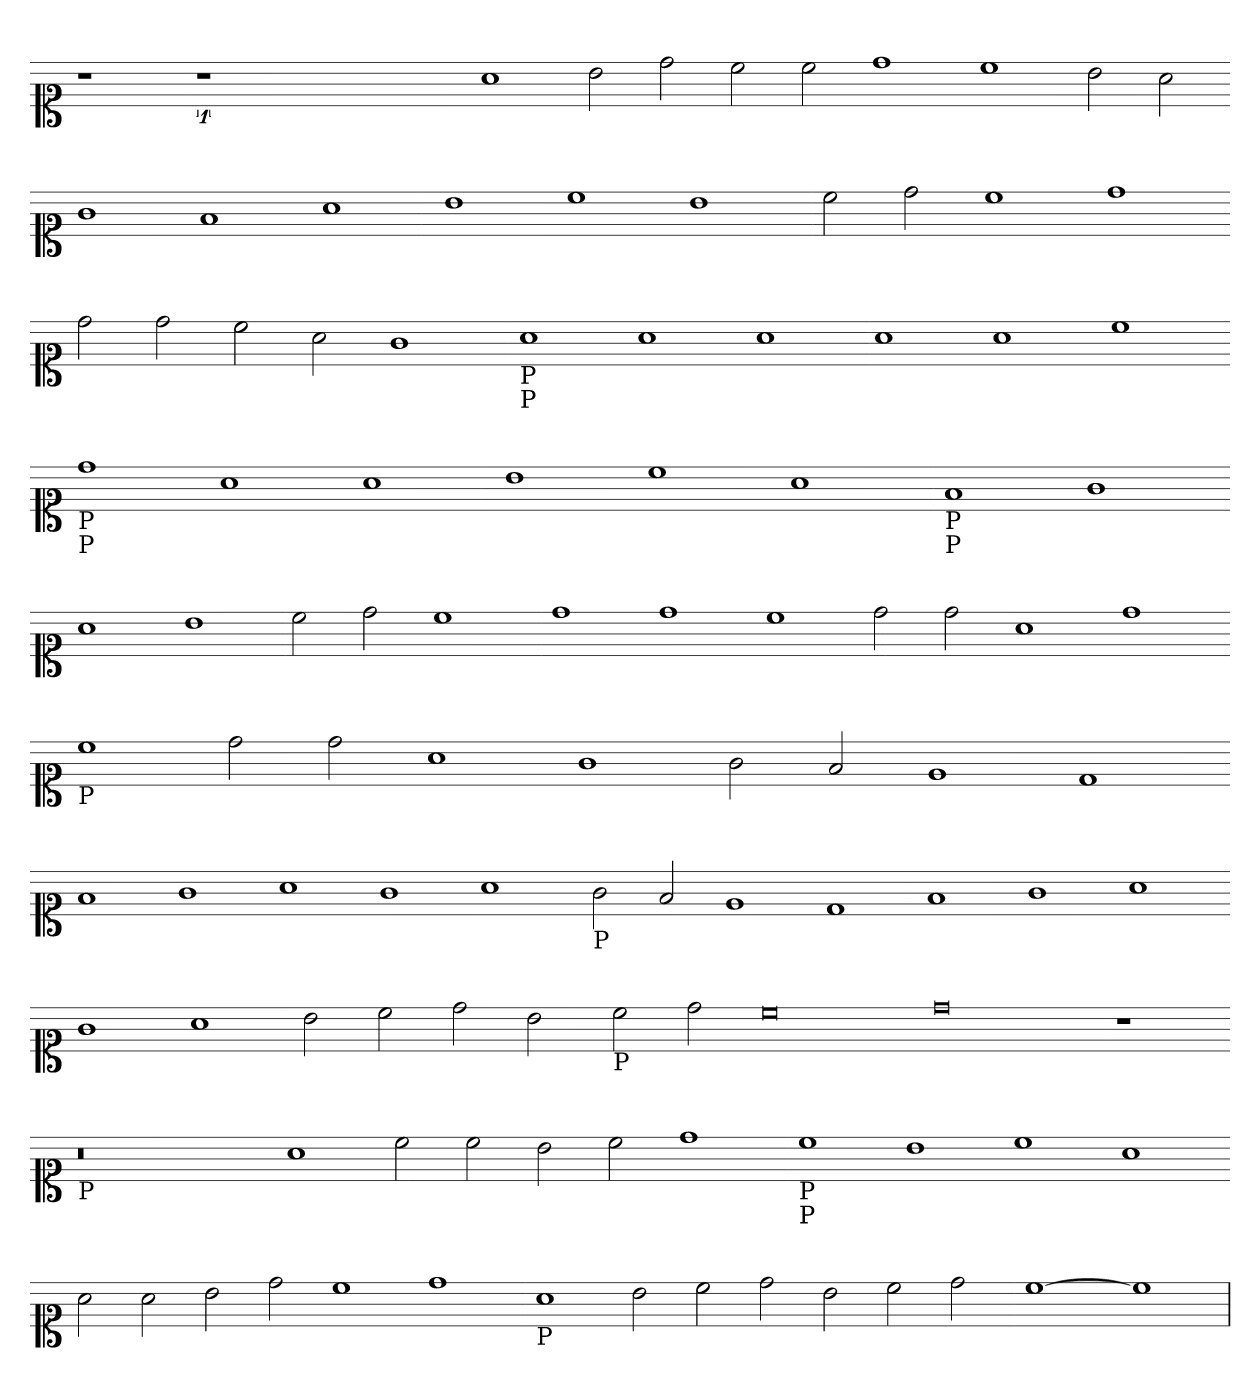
**kern
*part1
*staff1
*clefC1
*k[]
=
1r
=-
1%5r
1a
2b
2dd
2cc
2cc
1dd
1cc
2b
2a
=-
1g
1f
1a
1b
1cc
1b
=-
2cc
2dd
1cc
1dd
=-
2dd
2dd
2cc
2a
1g
=-
!LO:TX:b:t=P
!LO:TX:b:t=P
1a
1a
1a
1a
1a
1cc
=-
!LO:TX:b:t=P
!LO:TX:b:t=P
1dd
1a
1a
1b
1cc
1a
=-
!LO:TX:b:t=P
!LO:TX:b:t=P
1f
1g
=-
1a
1b
2cc
2dd
1cc
=-
1dd
1dd
1cc
2dd
2dd
1a
1dd
=-
!LO:TX:b:t=P
1cc
2dd
2dd
1a
1g
2g
2f
1e
1d
=-
1f
1g
1a
1g
1a
=-
!LO:TX:b:t=P
2g
2f
1e
1d
1f
1g
1a
=-
1g
1a
2b
2cc
2dd
2b
=-
!LO:TX:b:t=P
2cc
2dd
0cc
0dd
=-
1r
=-
!LO:TX:b:t=P
0.r
1a
2cc
2cc
2b
2cc
1dd
=-
!LO:TX:b:t=P
!LO:TX:b:t=P
1cc
1b
1cc
1a
=-
2a
2a
2b
2dd
1cc
1dd
=-
!LO:TX:b:t=P
1a
2b
2cc
2dd
2b
2cc
2dd
=-
[1cc
=1-
1cc]
=
*-
